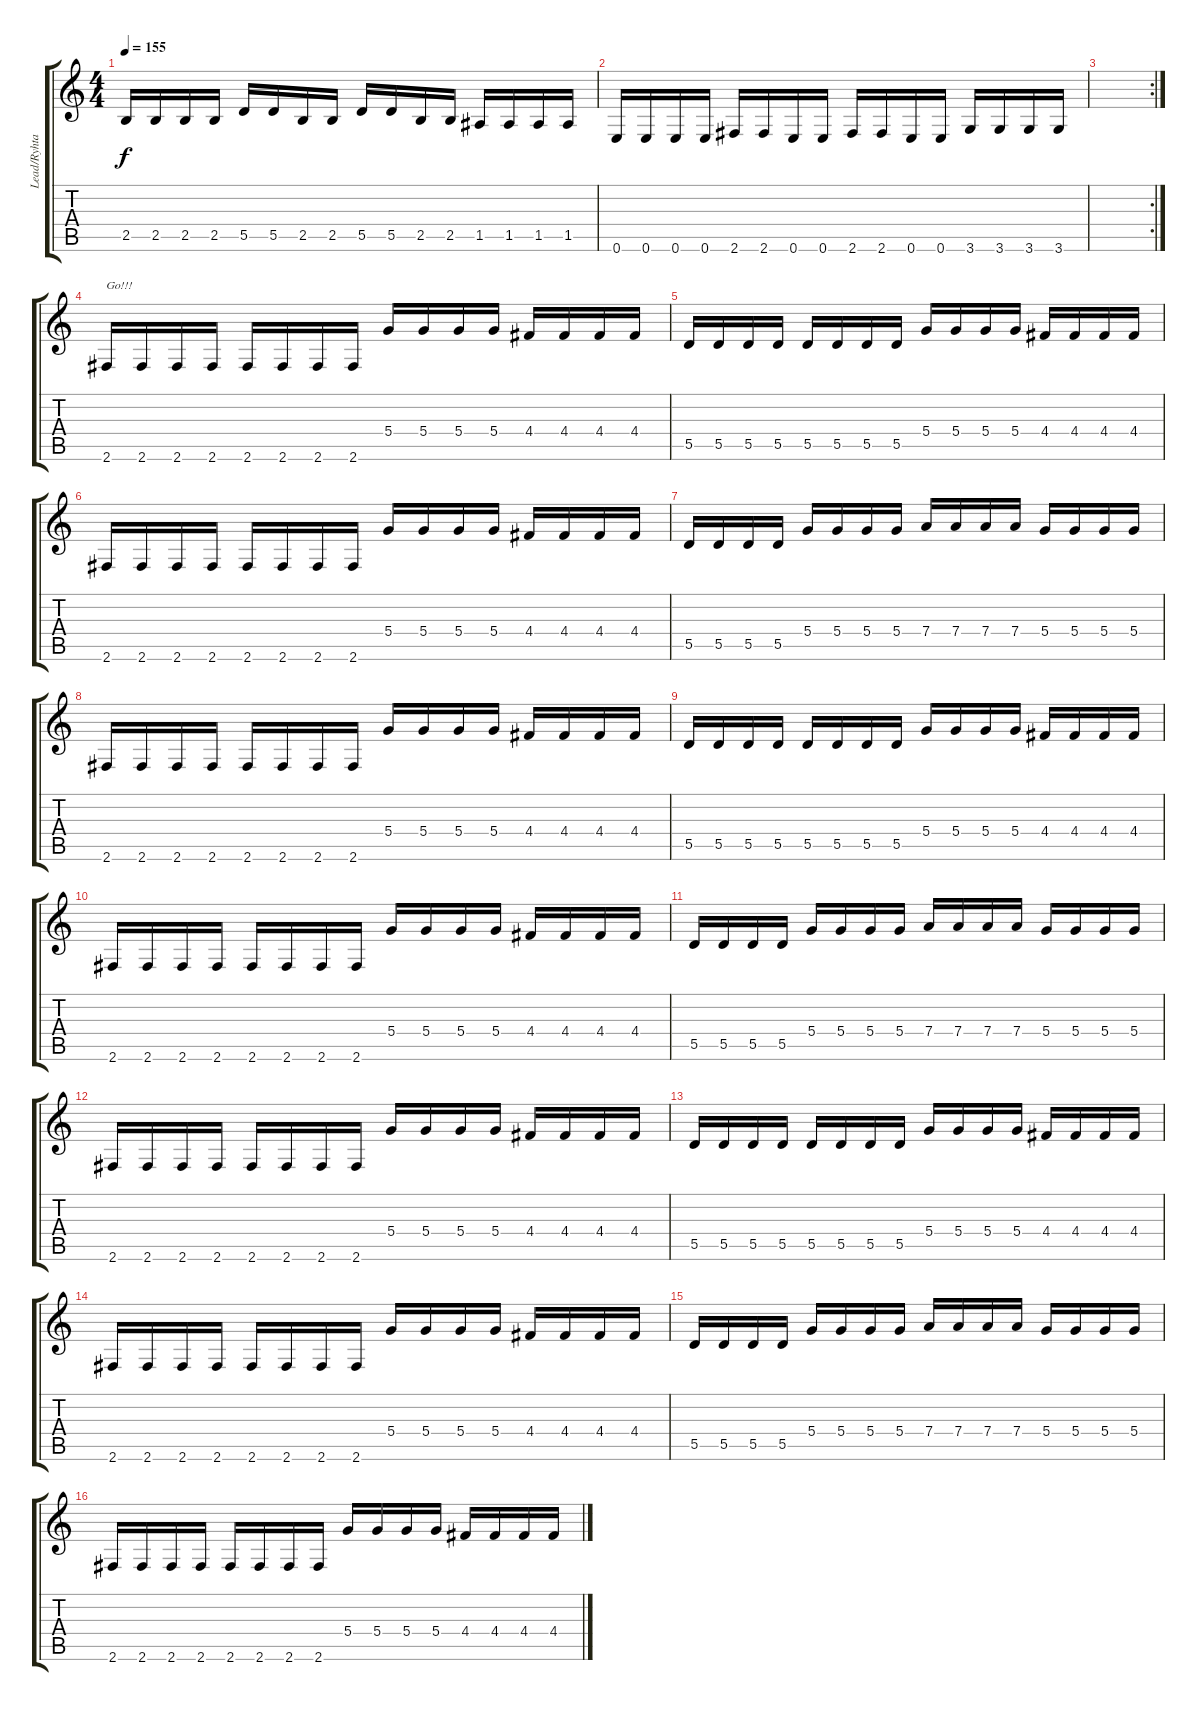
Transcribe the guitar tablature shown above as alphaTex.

\track ("Lead/Ryhtam" "Lead/Ryhta") {instrument distortionguitar}
\staff {score tabs}
\tuning (E4 B3 G3 D3 A2 E2) {hide}
\ts (4 4)
\tempo 155
\clef g2
\ks c
2.5.16{dy f} 2.5.16 2.5.16 2.5.16 5.5.16 5.5.16 2.5.16 2.5.16 5.5.16 5.5.16 2.5.16 2.5.16 1.5.16 1.5.16 1.5.16 1.5.16 |
0.6.16 0.6.16 0.6.16 0.6.16 2.6.16 2.6.16 0.6.16 0.6.16 2.6.16 2.6.16 0.6.16 0.6.16 3.6.16 3.6.16 3.6.16 3.6.16 |
\rc 2
|
2.6.16{txt "Go!!!"} 2.6.16 2.6.16 2.6.16 2.6.16 2.6.16 2.6.16 2.6.16 5.4.16 5.4.16 5.4.16 5.4.16 4.4.16 4.4.16 4.4.16 4.4.16 |
5.5.16 5.5.16 5.5.16 5.5.16 5.5.16 5.5.16 5.5.16 5.5.16 5.4.16 5.4.16 5.4.16 5.4.16 4.4.16 4.4.16 4.4.16 4.4.16 |
2.6.16 2.6.16 2.6.16 2.6.16 2.6.16 2.6.16 2.6.16 2.6.16 5.4.16 5.4.16 5.4.16 5.4.16 4.4.16 4.4.16 4.4.16 4.4.16 |
5.5.16 5.5.16 5.5.16 5.5.16 5.4.16 5.4.16 5.4.16 5.4.16 7.4.16 7.4.16 7.4.16 7.4.16 5.4.16 5.4.16 5.4.16 5.4.16 |
2.6.16 2.6.16 2.6.16 2.6.16 2.6.16 2.6.16 2.6.16 2.6.16 5.4.16 5.4.16 5.4.16 5.4.16 4.4.16 4.4.16 4.4.16 4.4.16 |
5.5.16 5.5.16 5.5.16 5.5.16 5.5.16 5.5.16 5.5.16 5.5.16 5.4.16 5.4.16 5.4.16 5.4.16 4.4.16 4.4.16 4.4.16 4.4.16 |
2.6.16 2.6.16 2.6.16 2.6.16 2.6.16 2.6.16 2.6.16 2.6.16 5.4.16 5.4.16 5.4.16 5.4.16 4.4.16 4.4.16 4.4.16 4.4.16 |
5.5.16 5.5.16 5.5.16 5.5.16 5.4.16 5.4.16 5.4.16 5.4.16 7.4.16 7.4.16 7.4.16 7.4.16 5.4.16 5.4.16 5.4.16 5.4.16 |
2.6.16 2.6.16 2.6.16 2.6.16 2.6.16 2.6.16 2.6.16 2.6.16 5.4.16 5.4.16 5.4.16 5.4.16 4.4.16 4.4.16 4.4.16 4.4.16 |
5.5.16 5.5.16 5.5.16 5.5.16 5.5.16 5.5.16 5.5.16 5.5.16 5.4.16 5.4.16 5.4.16 5.4.16 4.4.16 4.4.16 4.4.16 4.4.16 |
2.6.16 2.6.16 2.6.16 2.6.16 2.6.16 2.6.16 2.6.16 2.6.16 5.4.16 5.4.16 5.4.16 5.4.16 4.4.16 4.4.16 4.4.16 4.4.16 |
5.5.16 5.5.16 5.5.16 5.5.16 5.4.16 5.4.16 5.4.16 5.4.16 7.4.16 7.4.16 7.4.16 7.4.16 5.4.16 5.4.16 5.4.16 5.4.16 |
2.6.16 2.6.16 2.6.16 2.6.16 2.6.16 2.6.16 2.6.16 2.6.16 5.4.16 5.4.16 5.4.16 5.4.16 4.4.16 4.4.16 4.4.16 4.4.16
